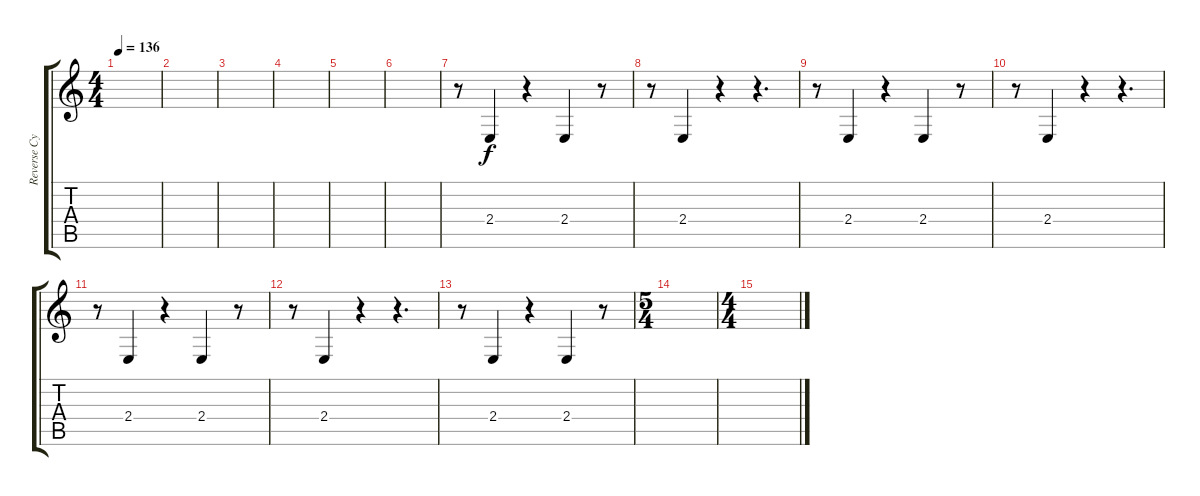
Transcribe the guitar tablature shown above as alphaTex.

\track ("Reverse Cymbol" "Reverse Cy") {instrument reversecymbal}
\staff {score tabs}
\tuning (E4 B3 G3 D3 A2 E2) {hide}
\ts (4 4)
\tempo 136
\clef g2
\ks c
|
|
|
|
|
|
r.8 2.4.4 r.4 2.4.4 r.8 |
r.8 2.4.4 r.4 r.4{d} |
r.8 2.4.4 r.4 2.4.4 r.8 |
r.8 2.4.4 r.4 r.4{d} |
r.8 2.4.4 r.4 2.4.4 r.8 |
r.8 2.4.4 r.4 r.4{d} |
r.8 2.4.4 r.4 2.4.4 r.8 |
\ts (5 4)
|
\ts (4 4)
